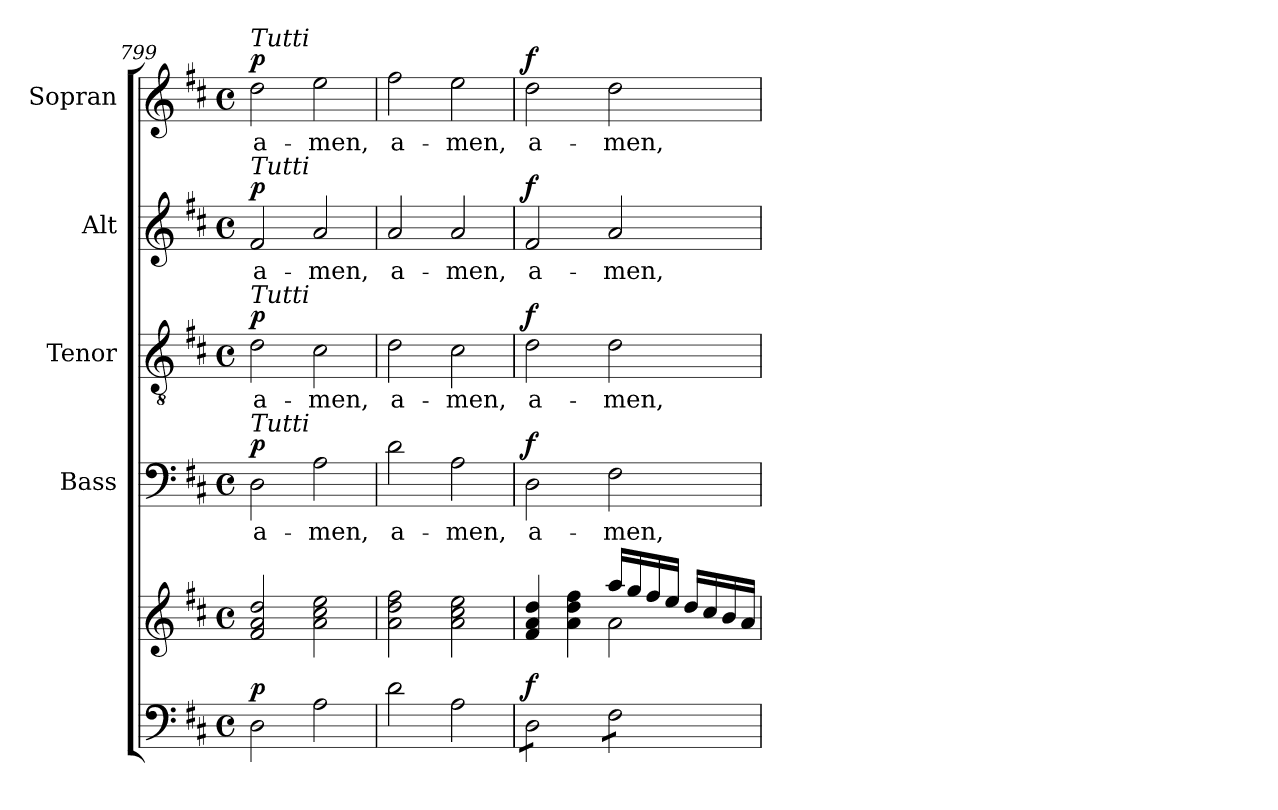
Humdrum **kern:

**kern	**kern	**dynam	**kern	**text	**dynam	**kern	**text	**dynam	**kern	**text	**dynam	**kern	**text	**dynam
*part5	*part5	*part5	*part4	*part4	*part4	*part3	*part3	*part3	*part2	*part2	*part2	*part1	*part1	*part1
*staff6	*staff5	*staff5/6	*staff4	*staff4	*staff4	*staff3	*staff3	*staff3	*staff2	*staff2	*staff2	*staff1	*staff1	*staff1
*	*	*	*I"Bass	*	*	*I"Tenor	*	*	*I"Alt	*	*	*I"Sopran	*	*
*	*	*	*I'B.	*	*	*I'T.	*	*	*I'A.	*	*	*I'S.	*	*
*clefF4	*clefG2	*	*clefF4	*	*	*clefGv2	*	*	*clefG2	*	*	*clefG2	*	*
*k[f#c#]	*k[f#c#]	*	*k[f#c#]	*	*	*k[f#c#]	*	*	*k[f#c#]	*	*	*k[f#c#]	*	*
*D:	*D:	*	*D:	*	*	*D:	*	*	*D:	*	*	*D:	*	*
*M4/4	*M4/4	*	*M4/4	*	*	*M4/4	*	*	*M4/4	*	*	*M4/4	*	*
*met(c)	*met(c)	*	*met(c)	*	*	*met(c)	*	*	*met(c)	*	*	*met(c)	*	*
=799	=799	=799	=799	=799	=799	=799	=799	=799	=799	=799	=799	=799	=799	=799
!	!	!	!	!	!	!	!	!	!	!	!	!LO:TX:a:i:t=Tutti	!	!
!	!	!	!	!	!	!	!	!	!LO:TX:a:i:t=Tutti	!	!	!	!	!
!	!	!	!	!	!	!LO:TX:a:i:t=Tutti	!	!	!	!	!	!	!	!
!	!	!	!LO:TX:a:i:t=Tutti	!	!	!	!	!	!	!	!	!	!	!
!	!	!LO:DY:a=2	!	!LO:LY:b	!LO:DY:a	!	!LO:LY:b	!LO:DY:a	!	!LO:LY:b	!LO:DY:a	!	!LO:LY:b	!LO:DY:a
2D\	2f#/ 2a/ 2dd/	p	2D\	a-	p	2d\	a-	p	2f#/	a-	p	2dd\	a-	p
!	!	!	!	!LO:LY:b	!	!	!LO:LY:b	!	!	!LO:LY:b	!	!	!LO:LY:b	!
2A\	2a\ 2cc#\ 2ee\	.	2A\	-men,	.	2c#\	-men,	.	2a/	-men,	.	2ee\	-men,	.
=800	=800	=800	=800	=800	=800	=800	=800	=800	=800	=800	=800	=800	=800	=800
!	!	!	!	!LO:LY:b	!	!	!LO:LY:b	!	!	!LO:LY:b	!	!	!LO:LY:b	!
2d\	2a\ 2dd\ 2ff#\	.	2d\	a-	.	2d\	a-	.	2a/	a-	.	2ff#\	a-	.
!	!	!	!	!LO:LY:b	!	!	!LO:LY:b	!	!	!LO:LY:b	!	!	!LO:LY:b	!
2A\	2a\ 2cc#\ 2ee\	.	2A\	-men,	.	2c#\	-men,	.	2a/	-men,	.	2ee\	-men,	.
!!LO:PB:g=z
=801	=801	=801	=801	=801	=801	=801	=801	=801	=801	=801	=801	=801	=801	=801
*	*^	*	*	*	*	*	*	*	*	*	*	*	*	*
!	!	!	!LO:DY:a=2	!	!LO:LY:b	!LO:DY:a	!	!LO:LY:b	!LO:DY:a	!	!LO:LY:b	!LO:DY:a	!	!LO:LY:b	!LO:DY:a
*tremolo	*	*	*	*	*	*	*	*	*	*	*	*	*	*	*
8D\L	4f#/ 4a/ 4dd/	2ryy	f	2D\	a-	f	2d\	a-	f	2f#/	a-	f	2dd\	a-	f
8D\	.	.	.	.	.	.	.	.	.	.	.	.	.	.	.
8D\	4a\ 4dd\ 4ff#\	.	.	.	.	.	.	.	.	.	.	.	.	.	.
8D\J	.	.	.	.	.	.	.	.	.	.	.	.	.	.	.
!	!	!	!	!	!LO:LY:b	!	!	!LO:LY:b	!	!	!LO:LY:b	!	!	!LO:LY:b	!
8F#\L	16aa/LL	2a\	.	2F#\	-men,	.	2d\	-men,	.	2a/	-men,	.	2dd\	-men,	.
.	16gg/	.	.	.	.	.	.	.	.	.	.	.	.	.	.
8F#\	16ff#/	.	.	.	.	.	.	.	.	.	.	.	.	.	.
.	16ee/JJ	.	.	.	.	.	.	.	.	.	.	.	.	.	.
8F#\	16dd/LL	.	.	.	.	.	.	.	.	.	.	.	.	.	.
.	16cc#/	.	.	.	.	.	.	.	.	.	.	.	.	.	.
8F#\J	16b/	.	.	.	.	.	.	.	.	.	.	.	.	.	.
*Xtremolo	*	*	*	*	*	*	*	*	*	*	*	*	*	*	*
.	16a/JJ	.	.	.	.	.	.	.	.	.	.	.	.	.	.
*	*v	*v	*	*	*	*	*	*	*	*	*	*	*	*	*
=	=	=	=	=	=	=	=	=	=	=	=	=	=	=
*-	*-	*-	*-	*-	*-	*-	*-	*-	*-	*-	*-	*-	*-	*-
